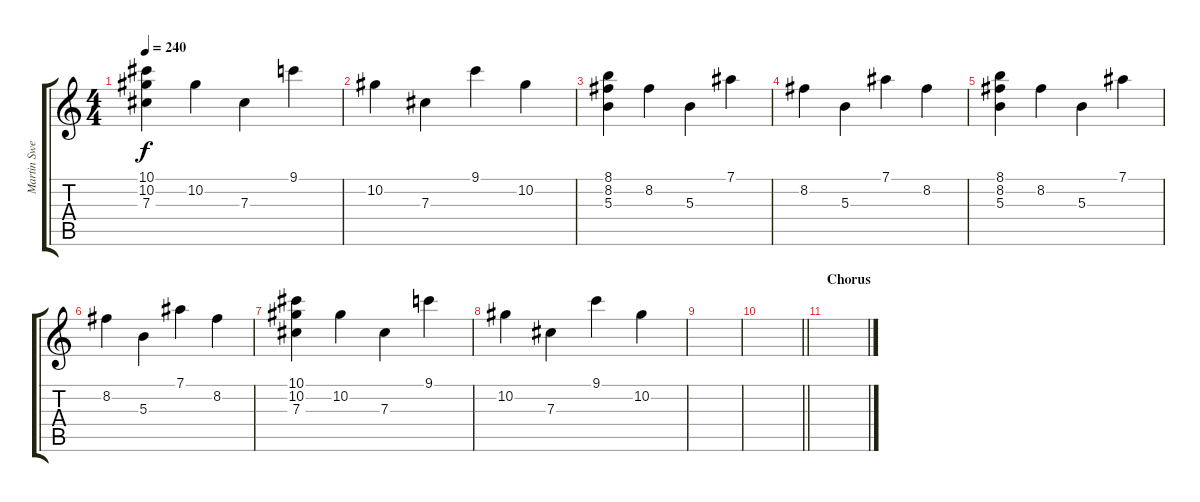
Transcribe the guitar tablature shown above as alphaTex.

\track ("Martin Sweet (Solo/Fill Guitar)" "Martin Swe") {instrument distortionguitar}
\staff {score tabs}
\tuning (Eb4 Bb3 Gb3 Db3 Ab2 Eb2) {hide}
\ts (4 4)
\tempo 240
\clef g2
\ks c
(10.1 10.2 7.3).4{dy f} 10.2.4 7.3.4 9.1.4 |
10.2.4 7.3.4 9.1.4 10.2.4 |
(8.1 8.2 5.3).4 8.2.4 5.3.4 7.1.4 |
8.2.4 5.3.4 7.1.4 8.2.4 |
(8.1 8.2 5.3).4 8.2.4 5.3.4 7.1.4 |
8.2.4 5.3.4 7.1.4 8.2.4 |
(10.1 10.2 7.3).4 10.2.4 7.3.4 9.1.4 |
10.2.4 7.3.4 9.1.4 10.2.4 |
|
\barLineRight lightlight
|
\section ("" "Chorus")
